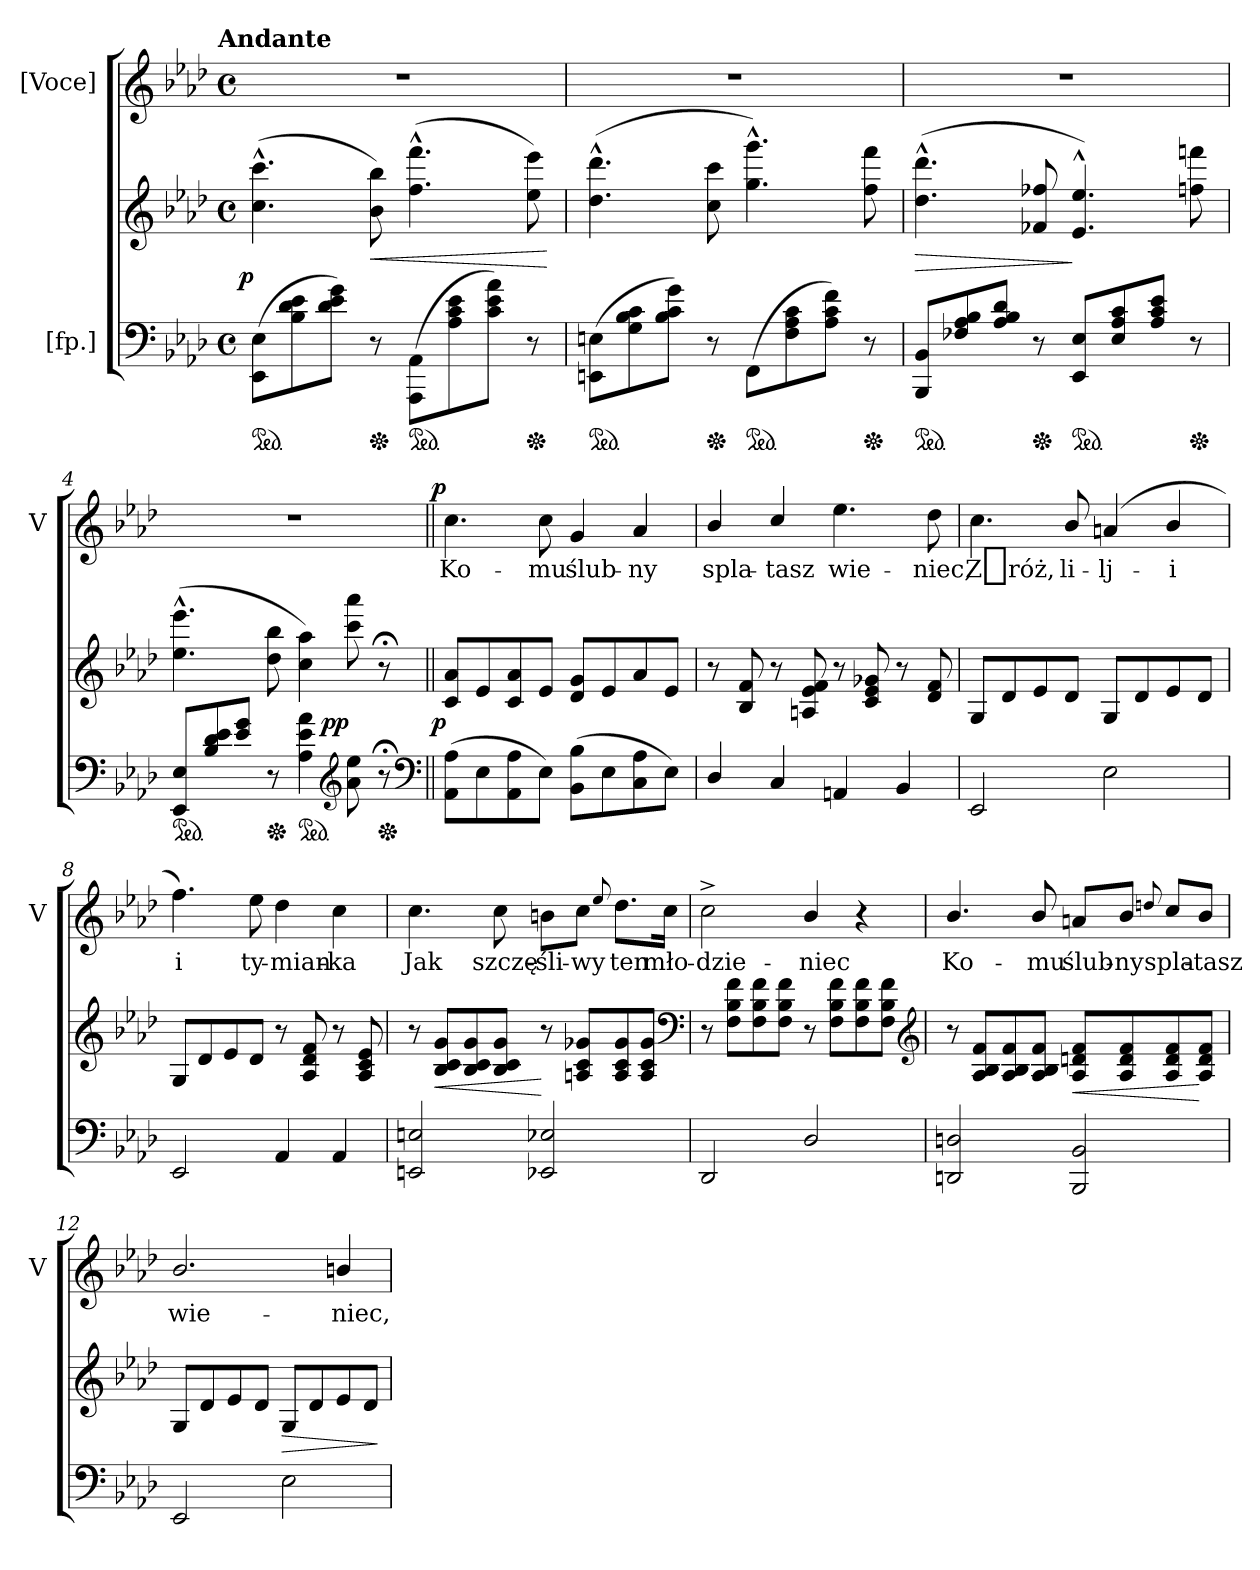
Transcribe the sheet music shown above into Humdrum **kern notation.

**kern	**kern	**dynam	**kern	**text	**dynam
*part2	*part2	*part2	*part1	*part1	*part1
*staff3	*staff2	*staff2/3	*staff1	*staff1	*staff1
*I"[fp.]	*	*	*I"[Voce]	*	*
*	*	*	*I'V	*	*
*clefF4	*clefG2	*	*clefG2	*	*
*k[b-e-a-d-]	*k[b-e-a-d-]	*	*k[b-e-a-d-]	*	*
!!LO:TX:omd:t=Andante
*M4/4	*M4/4	*	*M4/4	*	*
*met(c)	*met(c)	*	*met(c)	*	*
*MM72	*MM72	*	*MM72	*	*
=1	=1	=1	=1	=1	=1
!	!	!LO:DY:rj	!	!	!
*ped	*	*	*	*	*
(8EE-\ 8E-\L	(4.cc^^\ 4.ccc^^\	p.	1r	.	.
8B-\ 8d-\ 8e-\	.	.	.	.	.
8d-\ 8e-\ 8g\J)	.	.	.	.	.
*Xped	*	*	*	*	*
8r	8b-\ 8bb-\)	<	.	.	.
!LO:TX:a:color=crimson:t=⚠	!	!	!	!	!
*ped	*	*	*	*	*
(8AAA-/ 8AA-/L	(4.ff^^\ 4.fff^^\	.	.	.	.
8A-\ 8c\ 8e-\	.	.	.	.	.
8c\ 8e-\ 8a-\J)	.	.	.	.	.
*Xped	*	*	*	*	*
8r	8ee-\ 8eee-\)	.	.	.	.
.	.	[	.	.	.
=2	=2	=2	=2	=2	=2
*ped	*	*	*	*	*
(8EEn\ 8En\L	(4.dd-^^\ 4.ddd-^^\	.	1r	.	.
8G\ 8B-\ 8c\	.	.	.	.	.
8B-\ 8c\ 8g\J)	.	.	.	.	.
*Xped	*	*	*	*	*
8r	8cc\ 8ccc\	.	.	.	.
*ped	*	*	*	*	*
(8FF\L	4.gg^^\ 4.ggg^^\)	.	.	.	.
8F\ 8A-\ 8c\	.	.	.	.	.
8A-\ 8c\ 8f\J)	.	.	.	.	.
*Xped	*	*	*	*	*
8r	8ff\ 8fff\	.	.	.	.
=3	=3	=3	=3	=3	=3
*ped	*	*	*	*	*
8BBB-/ 8BB-/L	(4.dd-^^\ 4.ddd-^^\	>	1r	.	.
8F-X/ 8A-/ 8B-/	.	.	.	.	.
8A-/ 8B-/ 8d-/J	.	.	.	.	.
*Xped	*	*	*	*	*
8r	8f-X/ 8ff-X/	.	.	.	.
*ped	*	*	*	*	*
8EE-/ 8E-/L	4.e-^^/ 4.ee-^^/)	]	.	.	.
8E-/ 8A-/ 8c/	.	.	.	.	.
8A-/ 8c/ 8e-/J	.	.	.	.	.
*Xped	*	*	*	*	*
8r	8ffn\ 8fffn\	.	.	.	.
=4	=4	=4	=4	=4	=4
*ped	*	*	*	*	*
8EE-/ 8E-/L	(4.ee-^^\ 4.eee-^^\	.	1r	.	.
8B-/ 8d-/ 8e-/	.	.	.	.	.
8e-/ 8g/J	.	.	.	.	.
*Xped	*	*	*	*	*
8r	8dd-\ 8bb-\	.	.	.	.
*ped	*	*	*	*	*
4A-\ 4e-\ 4a-\	4cc\ 4aa-\)	.	.	.	.
*clefG2	*	*	*	*	*
!	!	!LO:DY:rj	!	!	!
8a-\ 8ee-\	8ccc\ 8aaa-\	pp.	.	.	.
*Xped	*	*	*	*	*
8r;<	8r;<	.	.	.	.
*clefF4	*	*	*	*	*
=5||	=5||	=5||	=5||	=5||	=5||
!	!	!LO:DY:rj	!	!	!LO:DY:b:rj
(8AA-\ 8A-\L	8c/ 8a-/L	p	4.cc\	Ko-	p.
8E-\	8e-/	.	.	.	.
8AA-\ 8A-\	8c/ 8a-/	.	.	.	.
8E-\J)	8e-/J	.	8cc\	-mu	.
(8BB-\ 8B-\L	8d-/ 8g/L	.	4g/	ślub-	.
8E-\	8e-/	.	.	.	.
8C\ 8A-\	8a-/	.	4a-/	-ny	.
8E-\J)	8e-/J	.	.	.	.
=6	=6	=6	=6	=6	=6
4D-/	8r	.	4b-/	spla-	.
.	8B-/ 8f/	.	.	.	.
4C/	8r	.	4cc/	-tasz	.
.	8An/ 8e-/ 8f/	.	.	.	.
4AAn/	8r	.	4.ee-\	wie-	.
.	8c/ 8e-/ 8g-X/	.	.	.	.
4BB-/	8r	.	.	.	.
.	8d-/ 8f/	.	8dd-\	-niec,	.
=7	=7	=7	=7	=7	=7
2EE-/	8G/L	.	4.cc\	Z_róż,	.
.	8d-/	.	.	.	.
.	8e-/	.	.	.	.
.	8d-/J	.	8b-/	li-	.
2E-\	8G/L	.	(4an/	-lj-	.
.	8d-/	.	.	.	.
.	8e-/	.	4b-/	-i	.
.	8d-/J	.	.	.	.
=8	=8	=8	=8	=8	=8
2EE-/	8G/L	.	4.ff\)	i	.
.	8d-/	.	.	.	.
.	8e-/	.	.	.	.
.	8d-/J	.	8ee-\	ty-	.
4AA-/	8r	.	4dd-\	-mian-	.
.	8A-/ 8d-/ 8f/	.	.	.	.
4AA-/	8r	.	4cc\	-ka	.
.	8A-/ 8c/ 8e-/	.	.	.	.
=9	=9	=9	=9	=9	=9
2EEn/ 2En/	8r	.	4.cc\	Jak	.
.	8B-/ 8c/ 8g/L	<	.	.	.
.	8B-/ 8c/ 8g/	.	.	.	.
.	8B-/ 8c/ 8g/J	.	8cc\	szczę-	.
2EE-X/ 2E-X/	8r	[	8bn\L	-śli-	.
.	8An/ 8c/ 8g-X/L	.	8cc\J	-wy	.
.	.	.	8qqee-/	.	.
.	8A/ 8c/ 8g-/	.	8.dd-\L	ten	.
.	8A/ 8c/ 8g-/J	.	.	.	.
.	.	.	16cc\Jk	mło-	.
*	*clefF4	*	*	*	*
=10	=10	=10	=10	=10	=10
2DD-/	8r	.	2cc^>\	-dzie-	.
.	8F\ 8B-\ 8f\L	.	.	.	.
.	8F\ 8B-\ 8f\	.	.	.	.
.	8F\ 8B-\ 8f\J	.	.	.	.
2D-/	8r	.	4b-/	-niec	.
.	8F\ 8B-\ 8f\L	.	.	.	.
.	8F\ 8B-\ 8f\	.	4r	.	.
.	8F\ 8B-\ 8f\J	.	.	.	.
*	*clefG2	*	*	*	*
=11	=11	=11	=11	=11	=11
2DDn/ 2Dn/	8r	.	4.b-/	Ko-	.
.	8A-/ 8B-/ 8f/L	.	.	.	.
.	8A-/ 8B-/ 8f/	.	.	.	.
.	8A-/ 8B-/ 8f/J	.	8b-/	-mu	.
2BBB-/ 2BB-/	8A-/ 8dn/ 8f/L	<	8an/L	ślub-	.
.	8A-/ 8d/ 8f/	.	8b-/J	-ny	.
.	.	.	8qqddn/	.	.
.	8A-/ 8d/ 8f/	.	8cc/L	spla-	.
.	8A-/ 8d/ 8f/J	[	8b-/J	-tasz	.
=12	=12	=12	=12	=12	=12
2EE-/	8G/L	.	2.b-/	wie-	.
.	8d-/	.	.	.	.
.	8e-/	.	.	.	.
.	8d-/J	.	.	.	.
2E-\	8G/L	>	.	.	.
.	8d-/	.	.	.	.
.	8e-/	.	4bn/	-niec,	.
.	8d-/J	.	.	.	.
.	.	]	.	.	.
=	=	=	=	=	=
*-	*-	*-	*-	*-	*-
